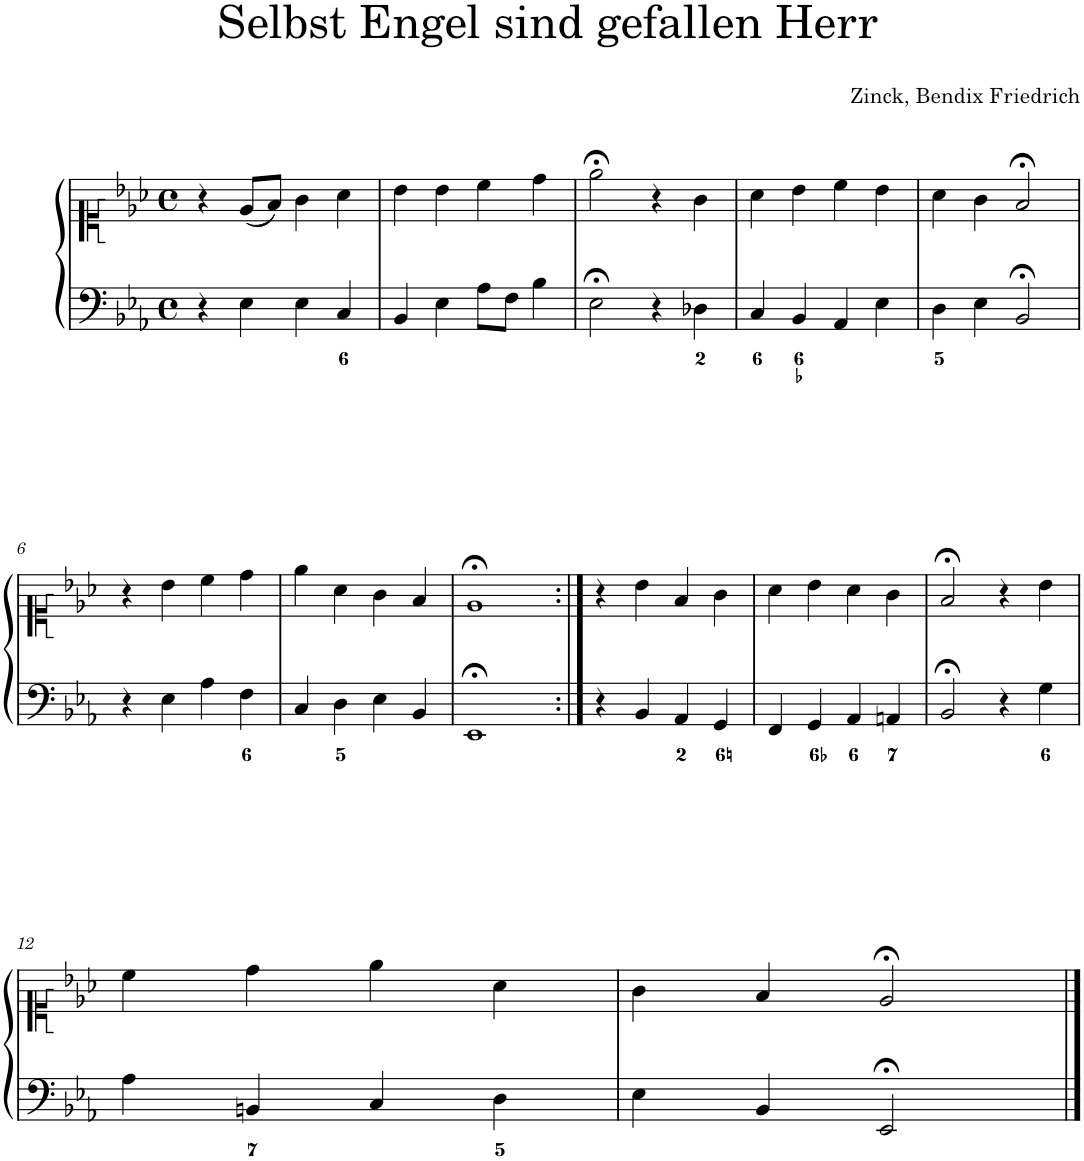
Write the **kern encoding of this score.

**kern	**kern
*part1	*part1
*staff2	*staff1
*I"Piano	*
*I'Pno.	*
*clefF4	*clefC1
*k[b-e-a-]	*k[b-e-a-]
*M4/4	*M4/4
*met(c)	*met(c)
=1	=1
4r	4r
4E-\	(8e-/L
.	8f/J)
4E-\	4g\
4C/	4a-\
=2	=2
4BB-/	4b-\
4E-\	4b-\
8A-\L	4cc\
8F\J	.
4B-\	4dd\
=3	=3
2E-;<\	2ee-;<\
4r	4r
4D-X\	4g\
=4	=4
4C/	4a-\
4BB-/	4b-\
4AA-/	4cc\
4E-\	4b-\
=5	=5
4D\	4a-\
4E-\	4g\
2BB-;</	2f;</
!!LO:LB:g=z
=6	=6
4r	4r
4E-\	4b-\
4A-\	4cc\
4F\	4dd\
=7	=7
4C/	4ee-\
4D\	4a-\
4E-\	4g\
4BB-/	4f/
=8	=8
1EE-;<	1e-;<
=9:|!	=9:|!
4r	4r
4BB-/	4b-\
4AA-/	4f/
4GG/	4g\
=10	=10
4FF/	4a-\
4GG/	4b-\
4AA-/	4a-\
4AAn/	4g\
=11	=11
2BB-;</	2f;</
4r	4r
4G\	4b-\
!!LO:LB:g=z
=12	=12
4A-\	4cc\
4BBn/	4dd\
4C/	4ee-\
4D\	4a-\
=13	=13
4E-\	4g\
4BB-/	4f/
2EE-;</	2e-;</
==	==
*-	*-
